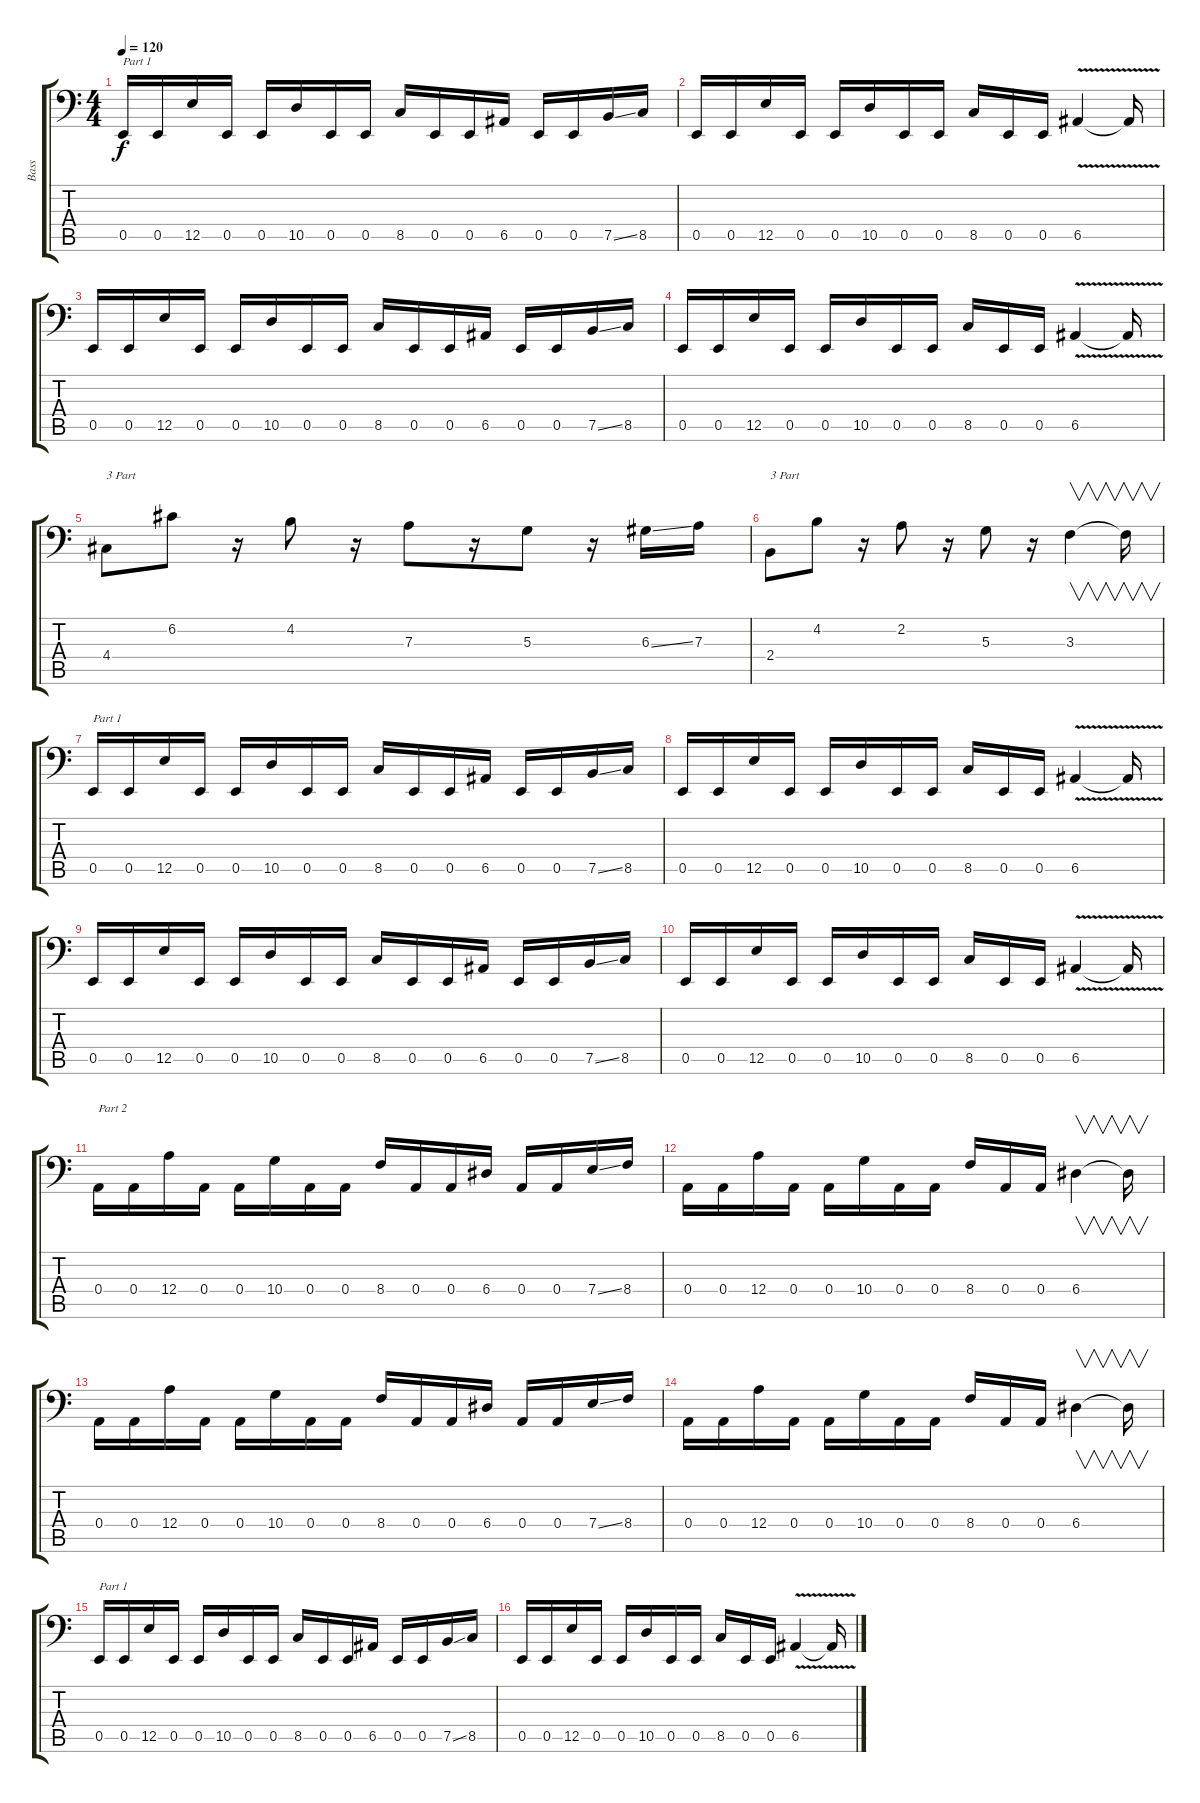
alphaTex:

\track ("Bass" "Bass") {instrument electricbasspick}
\staff {score tabs}
\tuning (C3 G2 D2 A1 E1 B0) {hide}
\ts (4 4)
\tempo 120
\clef f4
\ks c
0.5.16{txt "Part 1" dy f} 0.5.16 12.5.16 0.5.16 0.5.16 10.5.16 0.5.16 0.5.16 8.5.16 0.5.16 0.5.16 6.5.16 0.5.16 0.5.16 7.5{ss}.16 8.5.16 |
0.5.16 0.5.16 12.5.16 0.5.16 0.5.16 10.5.16 0.5.16 0.5.16 8.5.16 0.5.16 0.5.16 6.5{v}.4 6.5{v t}.16 |
0.5.16 0.5.16 12.5.16 0.5.16 0.5.16 10.5.16 0.5.16 0.5.16 8.5.16 0.5.16 0.5.16 6.5.16 0.5.16 0.5.16 7.5{ss}.16 8.5.16 |
0.5.16 0.5.16 12.5.16 0.5.16 0.5.16 10.5.16 0.5.16 0.5.16 8.5.16 0.5.16 0.5.16 6.5{v}.4 6.5{v t}.16 |
4.4.8{txt "3 Part"} 6.2.8 r.16 4.2.8 r.16 7.3.8 r.16 5.3.8 r.16 6.3{ss}.16 7.3.16 |
2.4.8{txt "3 Part"} 4.2.8 r.16 2.2.8 r.16 5.3.8 r.16 3.3.4{v} 3.3{t}.16{v} |
0.5.16{txt "Part 1"} 0.5.16 12.5.16 0.5.16 0.5.16 10.5.16 0.5.16 0.5.16 8.5.16 0.5.16 0.5.16 6.5.16 0.5.16 0.5.16 7.5{ss}.16 8.5.16 |
0.5.16 0.5.16 12.5.16 0.5.16 0.5.16 10.5.16 0.5.16 0.5.16 8.5.16 0.5.16 0.5.16 6.5{v}.4 6.5{v t}.16 |
0.5.16 0.5.16 12.5.16 0.5.16 0.5.16 10.5.16 0.5.16 0.5.16 8.5.16 0.5.16 0.5.16 6.5.16 0.5.16 0.5.16 7.5{ss}.16 8.5.16 |
0.5.16 0.5.16 12.5.16 0.5.16 0.5.16 10.5.16 0.5.16 0.5.16 8.5.16 0.5.16 0.5.16 6.5{v}.4 6.5{v t}.16 |
0.4.16{txt "Part 2"} 0.4.16 12.4.16 0.4.16 0.4.16 10.4.16 0.4.16 0.4.16 8.4.16 0.4.16 0.4.16 6.4.16 0.4.16 0.4.16 7.4{ss}.16 8.4.16 |
0.4.16 0.4.16 12.4.16 0.4.16 0.4.16 10.4.16 0.4.16 0.4.16 8.4.16 0.4.16 0.4.16 6.4.4{v} 6.4{t}.16{v} |
0.4.16 0.4.16 12.4.16 0.4.16 0.4.16 10.4.16 0.4.16 0.4.16 8.4.16 0.4.16 0.4.16 6.4.16 0.4.16 0.4.16 7.4{ss}.16 8.4.16 |
0.4.16 0.4.16 12.4.16 0.4.16 0.4.16 10.4.16 0.4.16 0.4.16 8.4.16 0.4.16 0.4.16 6.4.4{v} 6.4{t}.16{v} |
0.5.16{txt "Part 1"} 0.5.16 12.5.16 0.5.16 0.5.16 10.5.16 0.5.16 0.5.16 8.5.16 0.5.16 0.5.16 6.5.16 0.5.16 0.5.16 7.5{ss}.16 8.5.16 |
0.5.16 0.5.16 12.5.16 0.5.16 0.5.16 10.5.16 0.5.16 0.5.16 8.5.16 0.5.16 0.5.16 6.5{v}.4 6.5{v t}.16
